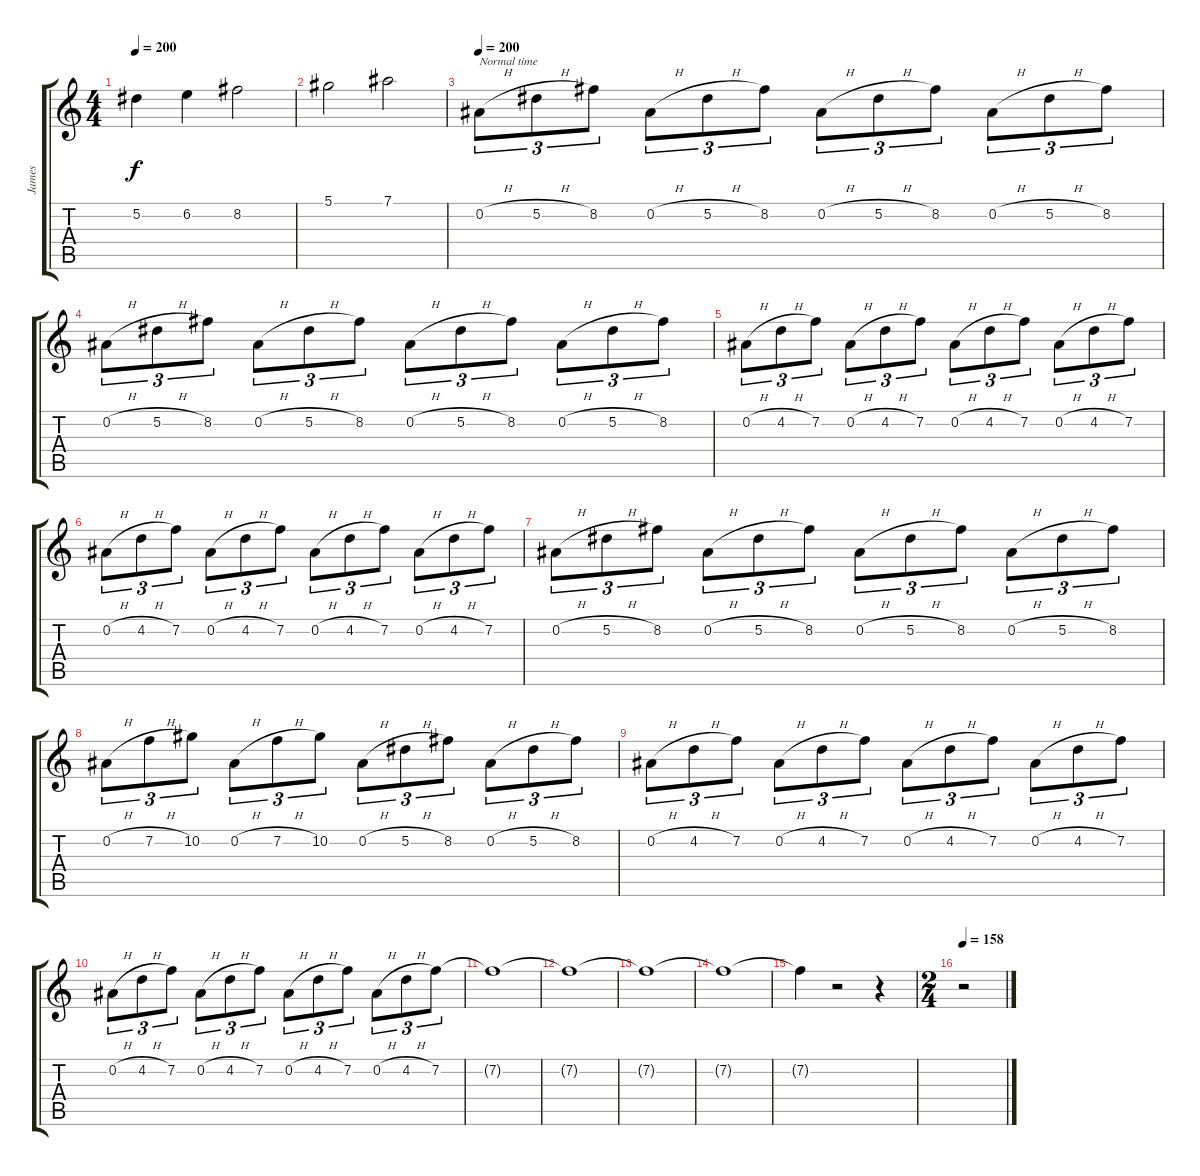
\track ("James" "James") {instrument distortionguitar}
\staff {score tabs}
\tuning (Eb4 Bb3 Gb3 Db3 Ab2 Eb2) {hide}
\ts (4 4)
\tempo 200
\clef g2
\ks c
5.2.4{dy f} 6.2.4 8.2.2 |
5.1.2 7.1.2 |
\tempo 200
0.2{h}.8{tu (3 2) txt "Normal time"} 5.2{h}.8{tu (3 2)} 8.2.8{tu (3 2)} 0.2{h}.8{tu (3 2)} 5.2{h}.8{tu (3 2)} 8.2.8{tu (3 2)} 0.2{h}.8{tu (3 2)} 5.2{h}.8{tu (3 2)} 8.2.8{tu (3 2)} 0.2{h}.8{tu (3 2)} 5.2{h}.8{tu (3 2)} 8.2.8{tu (3 2)} |
0.2{h}.8{tu (3 2)} 5.2{h}.8{tu (3 2)} 8.2.8{tu (3 2)} 0.2{h}.8{tu (3 2)} 5.2{h}.8{tu (3 2)} 8.2.8{tu (3 2)} 0.2{h}.8{tu (3 2)} 5.2{h}.8{tu (3 2)} 8.2.8{tu (3 2)} 0.2{h}.8{tu (3 2)} 5.2{h}.8{tu (3 2)} 8.2.8{tu (3 2)} |
0.2{h}.8{tu (3 2)} 4.2{h}.8{tu (3 2)} 7.2.8{tu (3 2)} 0.2{h}.8{tu (3 2)} 4.2{h}.8{tu (3 2)} 7.2.8{tu (3 2)} 0.2{h}.8{tu (3 2)} 4.2{h}.8{tu (3 2)} 7.2.8{tu (3 2)} 0.2{h}.8{tu (3 2)} 4.2{h}.8{tu (3 2)} 7.2.8{tu (3 2)} |
0.2{h}.8{tu (3 2)} 4.2{h}.8{tu (3 2)} 7.2.8{tu (3 2)} 0.2{h}.8{tu (3 2)} 4.2{h}.8{tu (3 2)} 7.2.8{tu (3 2)} 0.2{h}.8{tu (3 2)} 4.2{h}.8{tu (3 2)} 7.2.8{tu (3 2)} 0.2{h}.8{tu (3 2)} 4.2{h}.8{tu (3 2)} 7.2.8{tu (3 2)} |
0.2{h}.8{tu (3 2)} 5.2{h}.8{tu (3 2)} 8.2.8{tu (3 2)} 0.2{h}.8{tu (3 2)} 5.2{h}.8{tu (3 2)} 8.2.8{tu (3 2)} 0.2{h}.8{tu (3 2)} 5.2{h}.8{tu (3 2)} 8.2.8{tu (3 2)} 0.2{h}.8{tu (3 2)} 5.2{h}.8{tu (3 2)} 8.2.8{tu (3 2)} |
0.2{h}.8{tu (3 2)} 7.2{h}.8{tu (3 2)} 10.2.8{tu (3 2)} 0.2{h}.8{tu (3 2)} 7.2{h}.8{tu (3 2)} 10.2.8{tu (3 2)} 0.2{h}.8{tu (3 2)} 5.2{h}.8{tu (3 2)} 8.2.8{tu (3 2)} 0.2{h}.8{tu (3 2)} 5.2{h}.8{tu (3 2)} 8.2.8{tu (3 2)} |
0.2{h}.8{tu (3 2)} 4.2{h}.8{tu (3 2)} 7.2.8{tu (3 2)} 0.2{h}.8{tu (3 2)} 4.2{h}.8{tu (3 2)} 7.2.8{tu (3 2)} 0.2{h}.8{tu (3 2)} 4.2{h}.8{tu (3 2)} 7.2.8{tu (3 2)} 0.2{h}.8{tu (3 2)} 4.2{h}.8{tu (3 2)} 7.2.8{tu (3 2)} |
0.2{h}.8{tu (3 2)} 4.2{h}.8{tu (3 2)} 7.2.8{tu (3 2)} 0.2{h}.8{tu (3 2)} 4.2{h}.8{tu (3 2)} 7.2.8{tu (3 2)} 0.2{h}.8{tu (3 2)} 4.2{h}.8{tu (3 2)} 7.2.8{tu (3 2)} 0.2{h}.8{tu (3 2)} 4.2{h}.8{tu (3 2)} 7.2.8{tu (3 2)} |
7.2{t}.1 |
7.2{t}.1 |
7.2{t}.1 |
7.2{t}.1 |
7.2{t}.4 r.2 r.4 |
\ts (2 4)
\tempo 158
r.2
